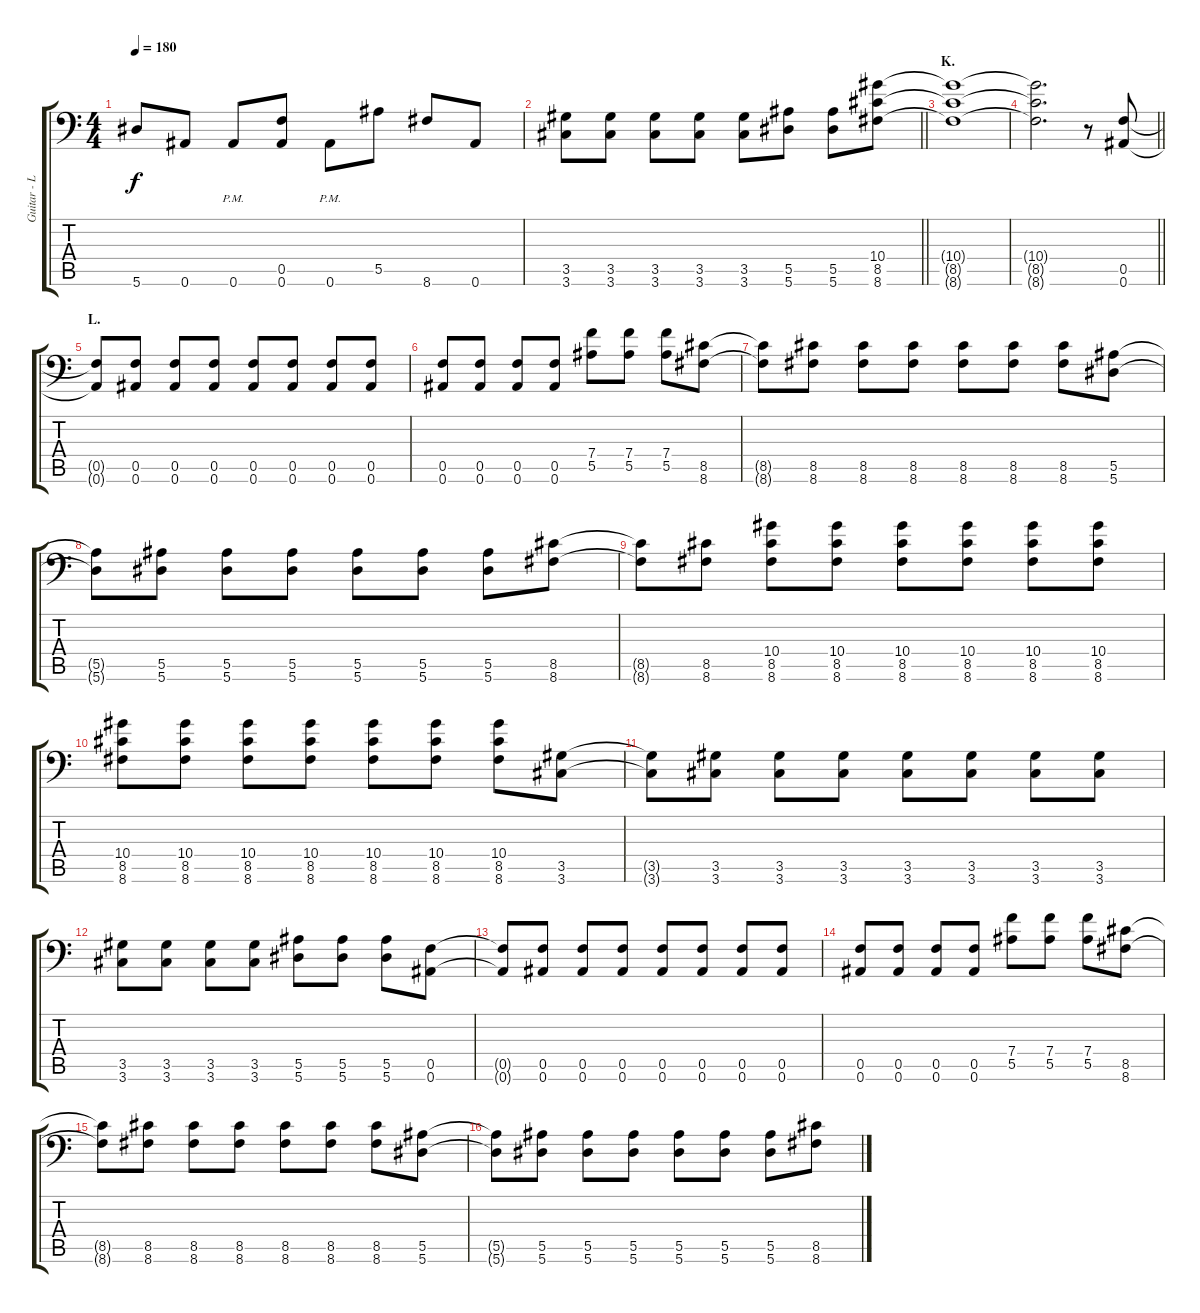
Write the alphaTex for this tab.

\track ("Guitar - Left" "Guitar - L") {instrument distortionguitar}
\staff {score tabs}
\tuning (C4 G3 Eb3 Bb2 F2 Bb1) {hide}
\ts (4 4)
\tempo 180
\clef f4
\ks c
5.6.8{dy f} 0.6.8 0.6{pm}.8 (0.5 0.6).8 0.6{pm}.8 5.5.8 8.6.8 0.6.8 |
\barLineRight lightlight
(3.5 3.6).8 (3.5 3.6).8 (3.5 3.6).8 (3.5 3.6).8 (3.5 3.6).8 (5.5 5.6).8 (5.5 5.6).8 (10.4 8.5 8.6).8 |
\section ("" "K.")
(10.4{t} 8.5{t} 8.6{t}).1 |
\barLineRight lightlight
(10.4{t} 8.5{t} 8.6{t}).2{d} r.8 (0.5 0.6).8 |
\section ("" "L.")
(0.5{t} 0.6{t}).8 (0.5 0.6).8 (0.5 0.6).8 (0.5 0.6).8 (0.5 0.6).8 (0.5 0.6).8 (0.5 0.6).8 (0.5 0.6).8 |
(0.5 0.6).8 (0.5 0.6).8 (0.5 0.6).8 (0.5 0.6).8 (7.4 5.5).8 (7.4 5.5).8 (7.4 5.5).8 (8.5 8.6).8 |
(8.5{t} 8.6{t}).8 (8.5 8.6).8 (8.5 8.6).8 (8.5 8.6).8 (8.5 8.6).8 (8.5 8.6).8 (8.5 8.6).8 (5.5 5.6).8 |
(5.5{t} 5.6{t}).8 (5.5 5.6).8 (5.5 5.6).8 (5.5 5.6).8 (5.5 5.6).8 (5.5 5.6).8 (5.5 5.6).8 (8.5 8.6).8 |
(8.5{t} 8.6{t}).8 (8.5 8.6).8 (10.4 8.5 8.6).8 (10.4 8.5 8.6).8 (10.4 8.5 8.6).8 (10.4 8.5 8.6).8 (10.4 8.5 8.6).8 (10.4 8.5 8.6).8 |
(10.4 8.5 8.6).8 (10.4 8.5 8.6).8 (10.4 8.5 8.6).8 (10.4 8.5 8.6).8 (10.4 8.5 8.6).8 (10.4 8.5 8.6).8 (10.4 8.5 8.6).8 (3.5 3.6).8 |
(3.5{t} 3.6{t}).8 (3.5 3.6).8 (3.5 3.6).8 (3.5 3.6).8 (3.5 3.6).8 (3.5 3.6).8 (3.5 3.6).8 (3.5 3.6).8 |
(3.5 3.6).8 (3.5 3.6).8 (3.5 3.6).8 (3.5 3.6).8 (5.5 5.6).8 (5.5 5.6).8 (5.5 5.6).8 (0.5 0.6).8 |
(0.5{t} 0.6{t}).8 (0.5 0.6).8 (0.5 0.6).8 (0.5 0.6).8 (0.5 0.6).8 (0.5 0.6).8 (0.5 0.6).8 (0.5 0.6).8 |
(0.5 0.6).8 (0.5 0.6).8 (0.5 0.6).8 (0.5 0.6).8 (7.4 5.5).8 (7.4 5.5).8 (7.4 5.5).8 (8.5 8.6).8 |
(8.5{t} 8.6{t}).8 (8.5 8.6).8 (8.5 8.6).8 (8.5 8.6).8 (8.5 8.6).8 (8.5 8.6).8 (8.5 8.6).8 (5.5 5.6).8 |
(5.5{t} 5.6{t}).8 (5.5 5.6).8 (5.5 5.6).8 (5.5 5.6).8 (5.5 5.6).8 (5.5 5.6).8 (5.5 5.6).8 (8.5 8.6).8
